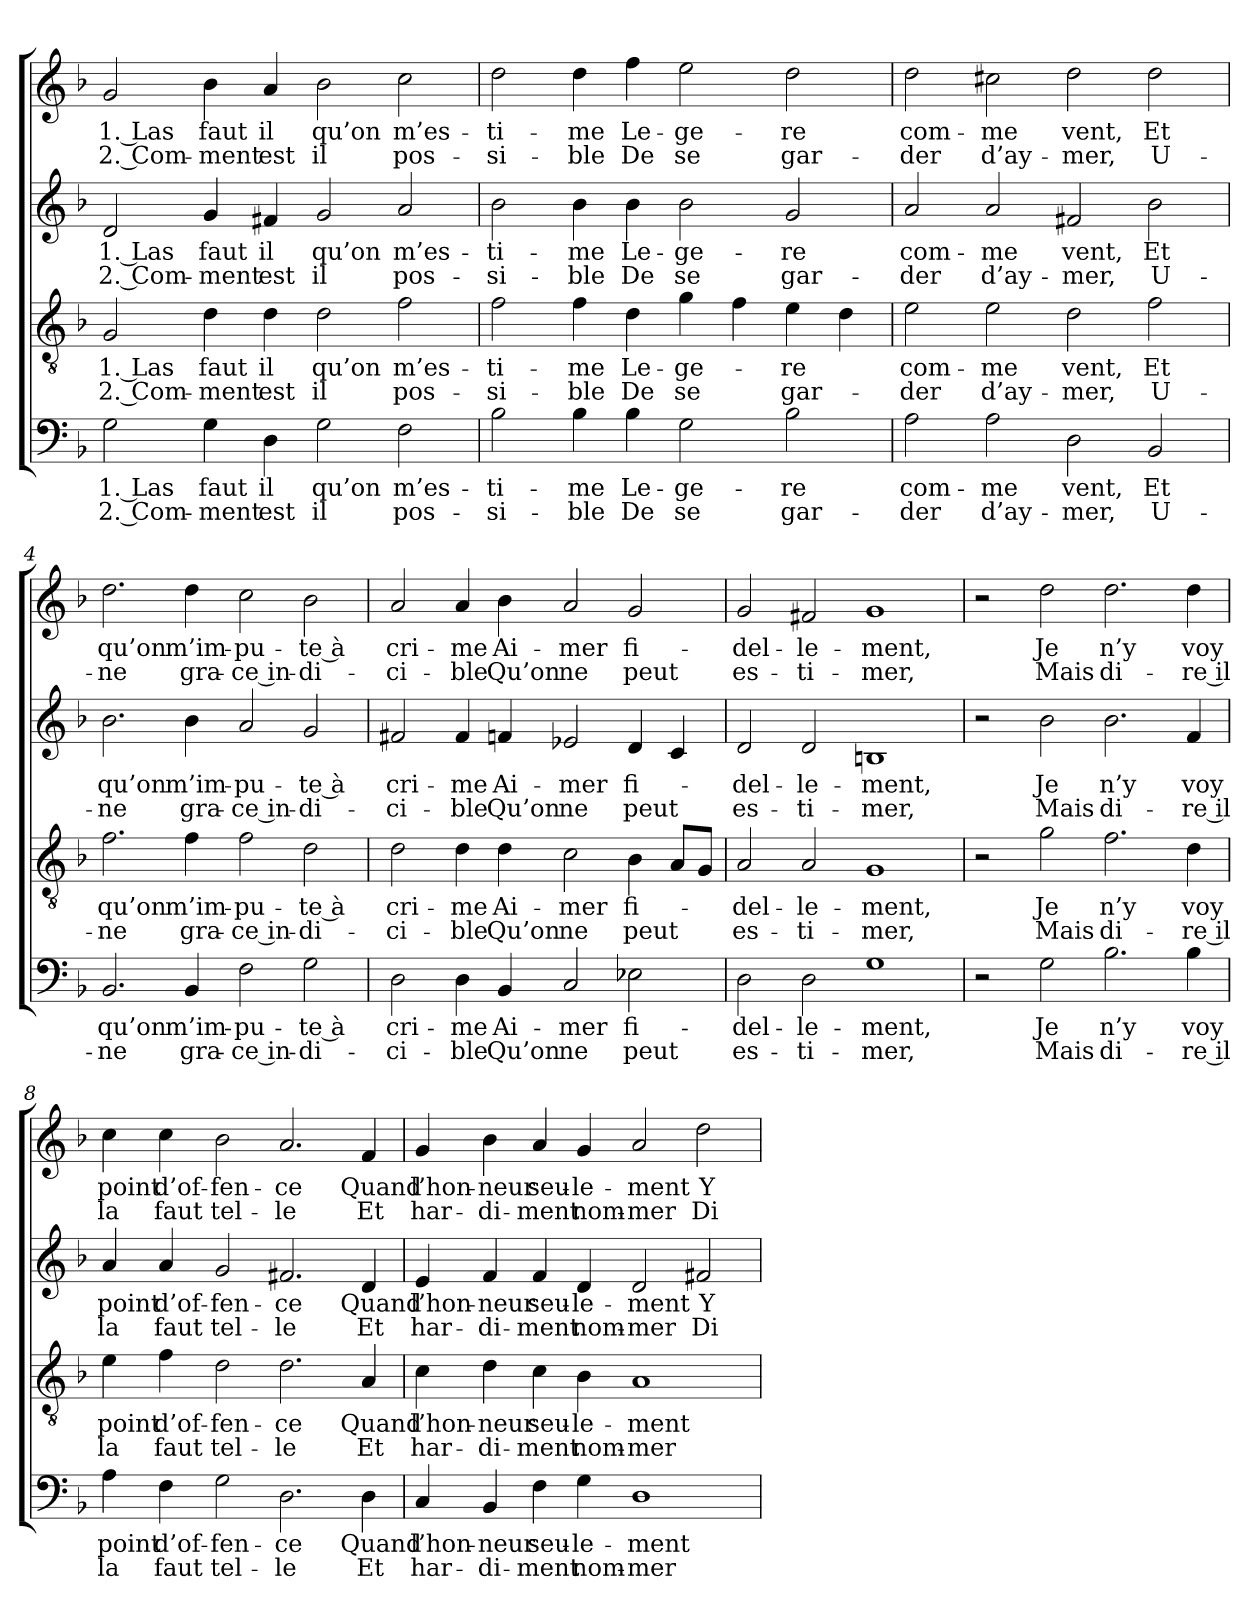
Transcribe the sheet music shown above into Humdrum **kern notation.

**kern	**text	**text	**kern	**text	**text	**kern	**text	**text	**kern	**text	**text
*part4	*part4	*part4	*part3	*part3	*part3	*part2	*part2	*part2	*part1	*part1	*part1
*staff4	*staff4	*staff4	*staff3	*staff3	*staff3	*staff2	*staff2	*staff2	*staff1	*staff1	*staff1
*clefF4	*	*	*clefGv2	*	*	*clefG2	*	*	*clefG2	*	*
*k[b-]	*	*	*k[b-]	*	*	*k[b-]	*	*	*k[b-]	*	*
=1	=1	=1	=1	=1	=1	=1	=1	=1	=1	=1	=1
2G	1. Las	2. Com-	2G	1. Las	2. Com-	2d	1. Las	2. Com-	2g	1. Las	2. Com-
4G	faut	-ment	4d	faut	-ment	4g	faut	-ment	4b-	faut	-ment
4D	il	est	4d	il	est	4f#X	il	est	4a	il	est
2G	qu’on	il	2d	qu’on	il	2g	qu’on	il	2b-	qu’on	il
2F	m’es-	pos-	2f	m’es-	pos-	2a	m’es-	pos-	2cc	m’es-	pos-
=2	=2	=2	=2	=2	=2	=2	=2	=2	=2	=2	=2
2B-	-ti-	-si-	2f	-ti-	-si-	2b-	-ti-	-si-	2dd	-ti-	-si-
4B-	-me	-ble	4f	-me	-ble	4b-	-me	-ble	4dd	-me	-ble
4B-	Le-	De	4d	Le-	De	4b-	Le-	De	4ff	Le-	De
2G	-ge-	se	4g	-ge-	se	2b-	-ge-	se	2ee	-ge-	se
.	.	.	4f	.	.	.	.	.	.	.	.
2B-	-re	gar-	4e	-re	gar-	2g	-re	gar-	2dd	-re	gar-
.	.	.	4d	.	.	.	.	.	.	.	.
!!LO:LB:g=z
=3	=3	=3	=3	=3	=3	=3	=3	=3	=3	=3	=3
2A	com-	-der	2e	com-	-der	2a	com-	-der	2dd	com-	-der
2A	-me	d’ay-	2e	-me	d’ay-	2a	-me	d’ay-	2cc#X	-me	d’ay-
2D	vent,	-mer,	2d	vent,	-mer,	2f#X	vent,	-mer,	2dd	vent,	-mer,
2BB-	Et	U-	2f	Et	U-	2b-	Et	U-	2dd	Et	U-
=4	=4	=4	=4	=4	=4	=4	=4	=4	=4	=4	=4
2.BB-	qu’on	-ne	2.f	qu’on	-ne	2.b-	qu’on	-ne	2.dd	qu’on	-ne
4BB-	m’im-	gra-	4f	m’im-	gra-	4b-	m’im-	gra-	4dd	m’im-	gra-
2F	-pu-	-ce in-	2f	-pu-	-ce in-	2a	-pu-	-ce in-	2cc	-pu-	-ce in-
2G	-te à	-di-	2d	-te à	-di-	2g	-te à	-di-	2b-	-te à	-di-
=5	=5	=5	=5	=5	=5	=5	=5	=5	=5	=5	=5
2D	cri-	-ci-	2d	cri-	-ci-	2f#X	cri-	-ci-	2a	cri-	-ci-
4D	-me	-ble	4d	-me	-ble	4f#	-me	-ble	4a	-me	-ble
4BB-	Ai-	Qu’on	4d	Ai-	Qu’on	4fn	Ai-	Qu’on	4b-	Ai-	Qu’on
2C	-mer	ne	2c	-mer	ne	2e-X	-mer	ne	2a	-mer	ne
2E-X	fi-	peut	4B-	fi-	peut	4d	fi-	peut	2g	fi-	peut
.	.	.	8AL	.	.	4c	.	.	.	.	.
.	.	.	8GJ	.	.	.	.	.	.	.	.
!!LO:LB:g=z
=6	=6	=6	=6	=6	=6	=6	=6	=6	=6	=6	=6
2D	-del-	es-	2A	-del-	es-	2d	-del-	es-	2g	-del-	es-
2D	-le-	-ti-	2A	-le-	-ti-	2d	-le-	-ti-	2f#X	-le-	-ti-
1G	-ment,	-mer,	1G	-ment,	-mer,	1Bn	-ment,	-mer,	1g	-ment,	-mer,
=7	=7	=7	=7	=7	=7	=7	=7	=7	=7	=7	=7
2r	.	.	2r	.	.	2r	.	.	2r	.	.
2G	Je	Mais	2g	Je	Mais	2b-	Je	Mais	2dd	Je	Mais
2.B-	n’y	di-	2.f	n’y	di-	2.b-	n’y	di-	2.dd	n’y	di-
4B-	voy	-re il	4d	voy	-re il	4f	voy	-re il	4dd	voy	-re il
=8	=8	=8	=8	=8	=8	=8	=8	=8	=8	=8	=8
4A	point	la	4e	point	la	4a	point	la	4cc	point	la
4F	d’of-	faut	4f	d’of-	faut	4a	d’of-	faut	4cc	d’of-	faut
2G	-fen-	tel-	2d	-fen-	tel-	2g	-fen-	tel-	2b-	-fen-	tel-
2.D	-ce	-le	2.d	-ce	-le	2.f#X	-ce	-le	2.a	-ce	-le
4D	Quand	Et	4A	Quand	Et	4d	Quand	Et	4f	Quand	Et
!!LO:PB:g=z
=9	=9	=9	=9	=9	=9	=9	=9	=9	=9	=9	=9
4C	l’hon-	har-	4c	l’hon-	har-	4e	l’hon-	har-	4g	l’hon-	har-
4BB-	-neur	-di-	4d	-neur	-di-	4f	-neur	-di-	4b-	-neur	-di-
4F	seu-	-ment	4c	seu-	-ment	4f	seu-	-ment	4a	seu-	-ment
4G	-le-	nom-	4B-	-le-	nom-	4d	-le-	nom-	4g	-le-	nom-
1D	-ment	-mer	1A	-ment	-mer	2d	-ment	-mer	2a	-ment	-mer
.	.	.	.	.	.	2f#X	Y	Di-	2dd	Y	Di-
=	=	=	=	=	=	=	=	=	=	=	=
*-	*-	*-	*-	*-	*-	*-	*-	*-	*-	*-	*-
